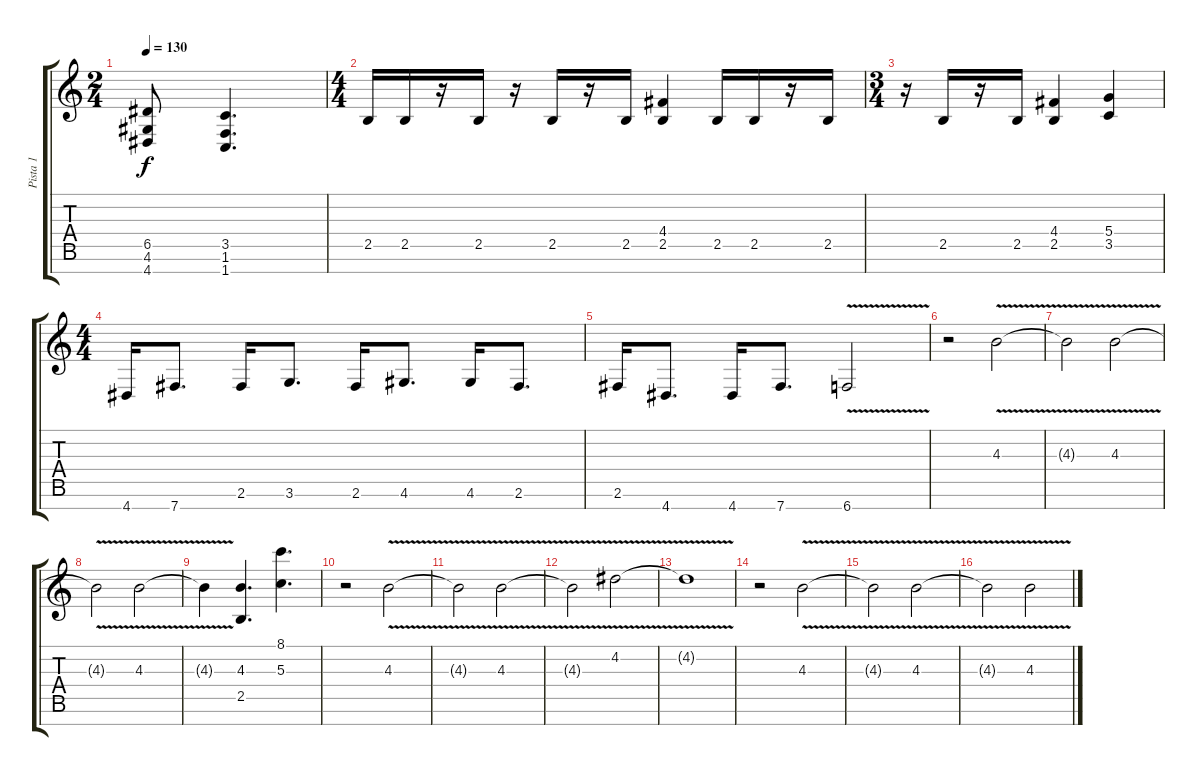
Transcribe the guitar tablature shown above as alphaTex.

\track ("Pista 1" "Pista 1") {instrument distortionguitar}
\staff {score tabs}
\tuning (E4 B3 G3 D3 A2 E2 B1) {hide}
\ts (2 4)
\tempo 130
\clef g2
\ks c
(6.5{t} 4.6{t} 4.7{t}).8{dy f} (3.5 1.6 1.7).4{d} |
\ts (4 4)
2.5.16 2.5.16 r.16 2.5.16 r.16 2.5.16 r.16 2.5.16 (4.4 2.5).4 2.5.16 2.5.16 r.16 2.5.16 |
\ts (3 4)
r.16 2.5.16 r.16 2.5.16 (4.4 2.5).4 (5.4 3.5).4 |
\ts (4 4)
4.7.16 7.7.8{d} 2.6.16 3.6.8{d} 2.6.16 4.6.8{d} 4.6.16 2.6.8{d} |
2.6.16 4.7.8{d} 4.7.16 7.7.8{d} 6.7{v}.2 |
r.2 4.3{v}.2{volume 10 instrument electricguitarclean} |
4.3{t}.2 4.3{v}.2 |
4.3{t}.2 4.3{v}.2 |
4.3{t}.4 (4.3 2.5).4{d} (8.1 5.3).4{d} |
r.2 4.3{v}.2 |
4.3{t}.2 4.3{v}.2 |
4.3{t}.2 4.2{v}.2 |
4.2{t}.1 |
r.2 4.3{v}.2 |
4.3{t}.2 4.3{v}.2 |
4.3{t}.2 4.3{v}.2
